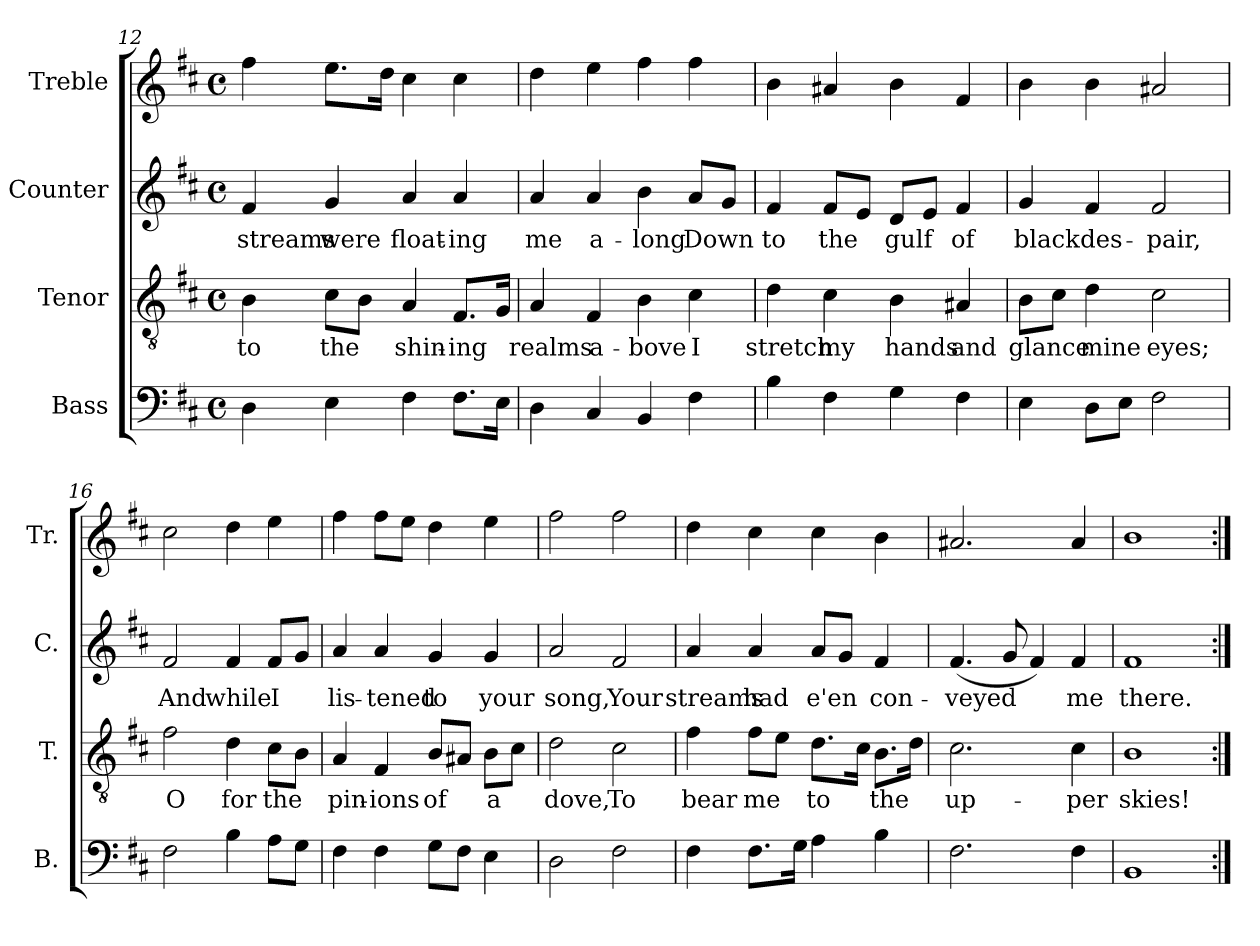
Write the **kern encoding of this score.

**kern	**kern	**text	**kern	**text	**kern
*part4	*part3	*part3	*part2	*part2	*part1
*staff4	*staff3	*staff3	*staff2	*staff2	*staff1
*I"Bass	*I"Tenor	*	*I"Counter	*	*I"Treble
*I'B.	*I'T.	*	*I'C.	*	*I'Tr.
!!LO:LB:g=z
*clefF4	*clefGv2	*	*clefG2	*	*clefG2
*k[f#c#]	*k[f#c#]	*	*k[f#c#]	*	*k[f#c#]
*D:	*D:	*	*D:	*	*D:
*M2/2	*M2/2	*	*M4/4	*	*M2/2
*met(c)	*met(c)	*	*met(c)	*	*met(c)
=12	=12	=12	=12	=12	=12
4D\	4B\	to	4f#/	streams	4ff#\
4E\	8c#\L	the	4g/	were	8.ee\L
.	8B\J	.	.	.	.
.	.	.	.	.	16dd\Jk
4F#\	4A/	shin-	4a/	float-	4cc#\
8.F#\L	8.F#/L	-ing	4a/	-ing	4cc#\
16E\Jk	16G/Jk	.	.	.	.
=13	=13	=13	=13	=13	=13
4D\	4A/	realms	4a/	me	4dd\
4C#/	4F#/	a-	4a/	a-	4ee\
4BB/	4B\	-bove	4b\	-long	4ff#\
4F#\	4c#\	I	8a/L	Down	4ff#\
.	.	.	8g/J	.	.
=14	=14	=14	=14	=14	=14
4B\	4d\	stretch	4f#/	to	4b\
4F#\	4c#\	my	8f#/L	the	4a#X/
.	.	.	8e/J	.	.
4G\	4B\	hands	8d/L	gulf	4b\
.	.	.	8e/J	.	.
4F#\	4A#X/	and	4f#/	of	4f#/
=15	=15	=15	=15	=15	=15
4E\	8B\L	glance	4g/	black	4b\
.	8c#\J	.	.	.	.
8D\L	4d\	mine	4f#/	des-	4b\
8E\J	.	.	.	.	.
2F#\	2c#\	eyes;	2f#/	-pair,	2a#X/
=16	=16	=16	=16	=16	=16
2F#\	2f#\	O	2f#/	And	2cc#\
4B\	4d\	for	4f#/	while	4dd\
8A\L	8c#\L	the	8f#/L	I	4ee\
8G\J	8B\J	.	8g/J	.	.
!!LO:LB:g=z
=17	=17	=17	=17	=17	=17
4F#\	4A/	pin-	4a/	lis-	4ff#\
4F#\	4F#/	-ions	4a/	-tened	8ff#\L
.	.	.	.	.	8ee\J
8G\L	8B/L	of	4g/	to	4dd\
8F#\J	8A#X/J	.	.	.	.
4E\	8B\L	a	4g/	your	4ee\
.	8c#\J	.	.	.	.
=18	=18	=18	=18	=18	=18
2D\	2d\	dove,	2a/	song,	2ff#\
2F#\	2c#\	To	2f#/	Your	2ff#\
=19	=19	=19	=19	=19	=19
4F#\	4f#\	bear	4a/	streams	4dd\
8.F#\L	8f#\L	me	4a/	had	4cc#\
.	8e\J	.	.	.	.
16G\Jk	.	.	.	.	.
4A\	8.d\L	to	8a/L	e'en	4cc#\
.	.	.	8g/J	.	.
.	16c#\Jk	.	.	.	.
4B\	8.B\L	the	4f#/	con-	4b\
.	16d\Jk	.	.	.	.
=20	=20	=20	=20	=20	=20
2.F#\	2.c#\	up-	(4.f#/	-veyed	2.a#X/
.	.	.	8g/	.	.
.	.	.	4f#/)	.	.
4F#\	4c#\	-per	4f#/	me	4a#/
=21	=21	=21	=21	=21	=21
1BB	1B	skies!	1f#	there.	1b
=:|!	=:|!	=:|!	=:|!	=:|!	=:|!
*-	*-	*-	*-	*-	*-
